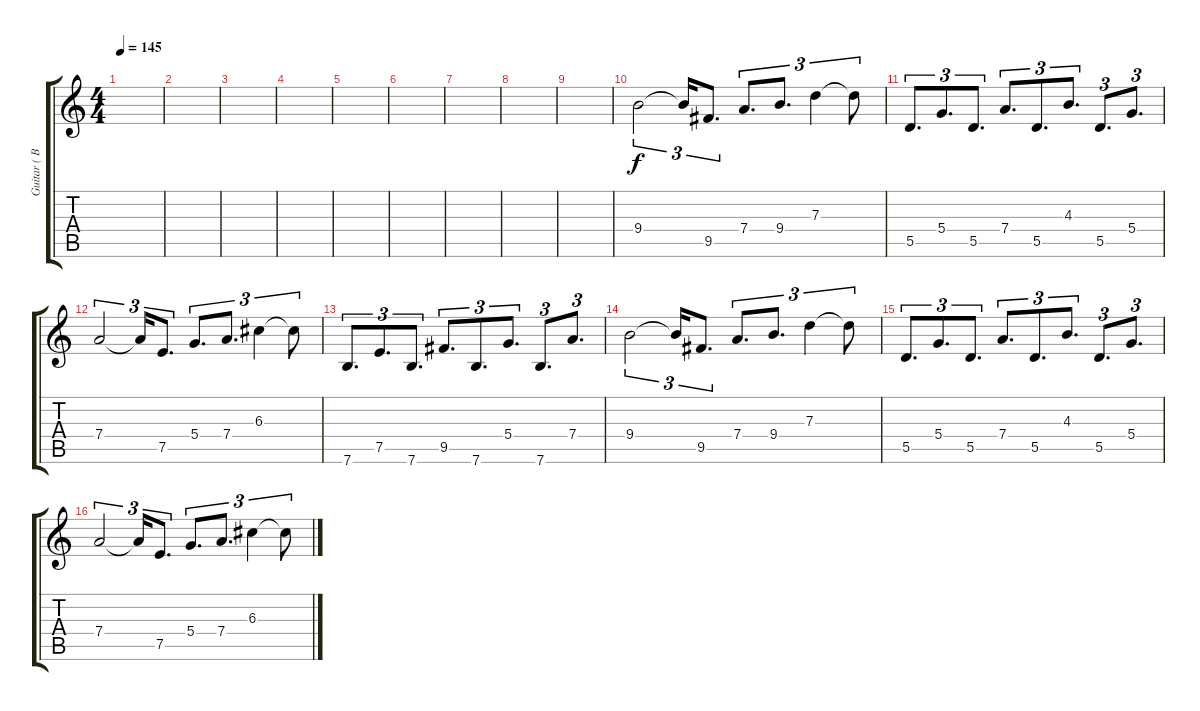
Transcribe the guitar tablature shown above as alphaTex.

\track ("Guitar ( Bass Effect )" "Guitar ( B") {instrument overdrivenguitar}
\staff {score tabs}
\tuning (E4 B3 G3 D3 A2 E2) {hide}
\ts (4 4)
\tempo 145
\clef g2
\ks c
|
|
|
|
|
|
|
|
|
9.4.2{tu (3 2)} 9.4{t}.16{tu (3 2)} 9.5.8{d tu (3 2)} 7.4.8{d tu (3 2)} 9.4.8{d tu (3 2)} 7.3.4{tu (3 2)} 7.3{t}.8{tu (3 2)} |
5.5.8{d tu (3 2)} 5.4.8{d tu (3 2)} 5.5.8{d tu (3 2)} 7.4.8{d tu (3 2)} 5.5.8{d tu (3 2)} 4.3.8{d tu (3 2)} 5.5.8{d tu (3 2)} 5.4.8{d tu (3 2)} |
7.4.2{tu (3 2)} 7.4{t}.16{tu (3 2)} 7.5.8{d tu (3 2)} 5.4.8{d tu (3 2)} 7.4.8{d tu (3 2)} 6.3.4{tu (3 2)} 6.3{t}.8{tu (3 2)} |
7.6.8{d tu (3 2)} 7.5.8{d tu (3 2)} 7.6.8{d tu (3 2)} 9.5.8{d tu (3 2)} 7.6.8{d tu (3 2)} 5.4.8{d tu (3 2)} 7.6.8{d tu (3 2)} 7.4.8{d tu (3 2)} |
9.4.2{tu (3 2)} 9.4{t}.16{tu (3 2)} 9.5.8{d tu (3 2)} 7.4.8{d tu (3 2)} 9.4.8{d tu (3 2)} 7.3.4{tu (3 2)} 7.3{t}.8{tu (3 2)} |
5.5.8{d tu (3 2)} 5.4.8{d tu (3 2)} 5.5.8{d tu (3 2)} 7.4.8{d tu (3 2)} 5.5.8{d tu (3 2)} 4.3.8{d tu (3 2)} 5.5.8{d tu (3 2)} 5.4.8{d tu (3 2)} |
7.4.2{tu (3 2)} 7.4{t}.16{tu (3 2)} 7.5.8{d tu (3 2)} 5.4.8{d tu (3 2)} 7.4.8{d tu (3 2)} 6.3.4{tu (3 2)} 6.3{t}.8{tu (3 2)}
